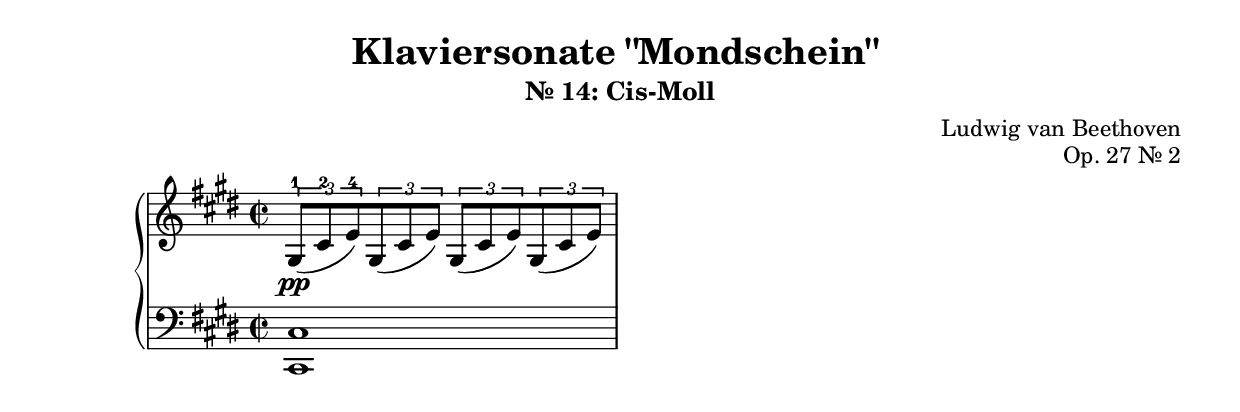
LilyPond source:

\version "2.22.2"
\language "deutsch"


\header {
  title = "Klaviersonate \"Mondschein\" "
  subtitle = "Nr. 14: Cis-Moll"
  composer = "Ludwig van Beethoven"
  opus = "Op. 27 Nr. 2"
}

\score {
  \new PianoStaff <<
    \new Staff = "right" {
      \clef "treble" \key cis \minor \time 2/2
      \relative c' {
        \tuplet 3/2 {gis8-1\pp( cis-2 e-4)} \tuplet 3/2 {gis,8( cis e)} \tuplet 3/2 {gis,8( cis e)} \tuplet 3/2 {gis,8( cis e)}  | 
      }
    }
    \new Staff = "left" {
      \clef "bass" \key cis \minor
      \relative c {
        <cis cis,>1
      }
    }
  >>
}